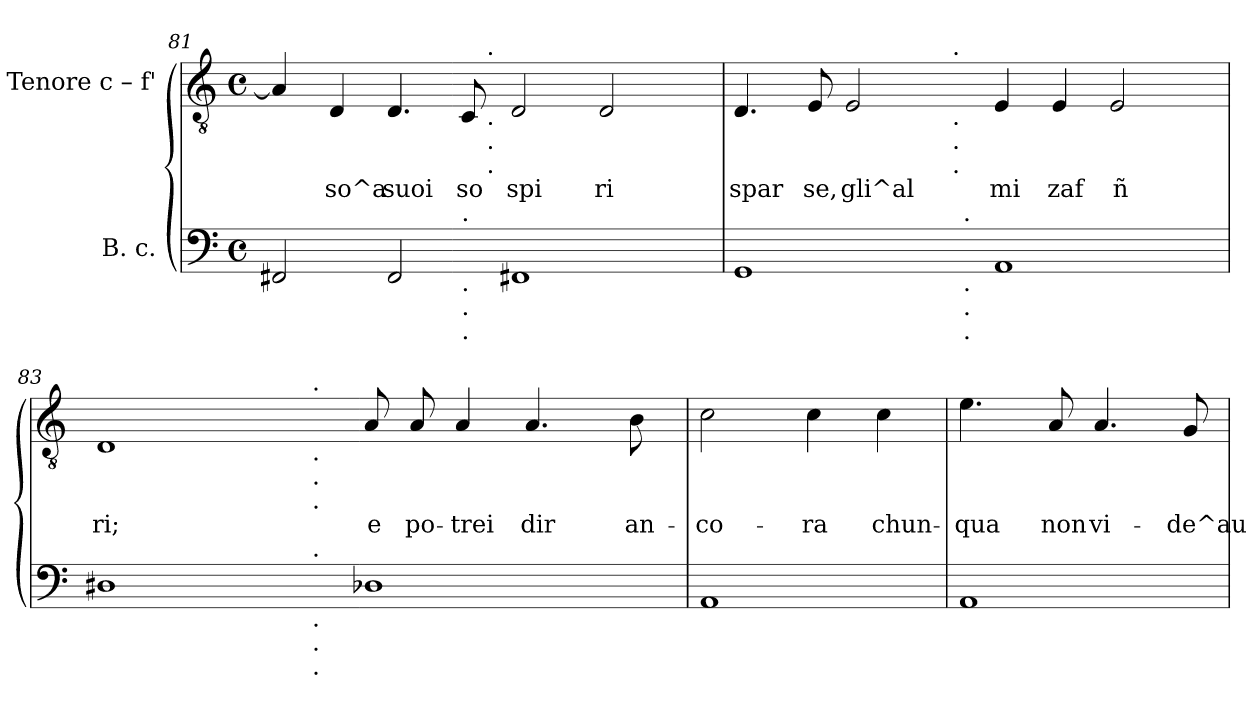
**kern	**kern	**text
*part2	*part1	*part1
*staff2	*staff1	*staff1
*I"B. c.	*I"Tenore  c – f'	*
*clefF4	*clefGv2	*
*k[]	*k[]	*
*C:	*C:	*
*M4/4	*M4/4	*
*met(c)	*met(c)	*
=81	=81	=81
!	!	!LO:LY:b:cj
*^	*^	*
2FF#X/	2..ryy	4A/]	2...ryy	.
!	!	!	!	!LO:LY:b:cj
.	.	4D/	.	so^a
!	!	!	!	!LO:LY:b:cj
2FF#/	.	4.D/	.	suoi
!	!LO:TX:a:t=.	!	!	!
!	!LO:TX:b:t=.	!	!	!
!	!LO:TX:b:t=.	!	!	!
!	!LO:TX:b:t=.	!	!	!
!	!	!	!	!LO:LY:b:cj
.	1ryy	8C/	.	so
!	!	!	!LO:TX:a:t=.	!
!	!	!	!LO:TX:b:t=.	!
!	!	!	!LO:TX:b:t=.	!
!	!	!	!LO:TX:b:t=.	!
.	.	.	1ryy	.
!	!	!	!	!LO:LY:b:cj
1FF#X	.	2D/	.	spi
!	!	!	!	!LO:LY:b:cj
.	.	2D/	.	ri
.	8ryy	.	.	.
.	.	.	16ryy	.
=82	=82	=82	=82	=82
!	!	!	!	!LO:LY:b:cj
1GG	2ryy	4.D/	2ryy	spar
!	!	!	!	!LO:LY:b:cj
.	.	8E/	.	se,
!	!	!	!	!LO:LY:b:cj
.	4ryy	2E/	4ryy	gli^al
.	8ryy	.	8ryy	.
.	32ryy	.	64ryy	.
!	!	!	!LO:TX:a:t=.	!
!	!	!	!LO:TX:b:t=.	!
!	!	!	!LO:TX:b:t=.	!
!	!	!	!LO:TX:b:t=.	!
.	.	.	1ryy	.
!	!LO:TX:a:t=.	!	!	!
!	!LO:TX:b:t=.	!	!	!
!	!LO:TX:b:t=.	!	!	!
!	!LO:TX:b:t=.	!	!	!
.	1ryy	.	.	.
!	!	!	!	!LO:LY:b:cj
1AA	.	4E/	.	mi
!	!	!	!	!LO:LY:b:cj
.	.	4E/	.	zaf
!	!	!	!	!LO:LY:b:cj
.	.	2E/	.	ñ
.	.	.	16..ryy	.
.	16.ryy	.	.	.
!!LO:LB:g=z	!!
=83	=83	=83	=83	=83
!	!	!	!	!LO:LY:b:cj
1D#	2ryy	1D	2ryy	ri;
.	4ryy	.	4ryy	.
.	16.ryy	.	16.ryy	.
!	!	!	!LO:TX:a:t=.	!
!	!	!	!LO:TX:b:t=.	!
!	!	!	!LO:TX:b:t=.	!
!	!	!	!LO:TX:b:t=.	!
!	!LO:TX:a:t=.	!	!	!
!	!LO:TX:b:t=.	!	!	!
!	!LO:TX:b:t=.	!	!	!
!	!LO:TX:b:t=.	!	!	!
.	1ryy	.	1ryy	.
!	!	!	!	!LO:LY:b:cj
1D-	.	8A/	.	e
!	!	!	!	!LO:LY:b:cj
.	.	8A/	.	po-
!	!	!	!	!LO:LY:b:cj
.	.	4A/	.	-trei
!	!	!	!	!LO:LY:b:cj
.	.	4.A/	.	dir
.	8ryy	.	8ryy	.
!	!	!	!	!LO:LY:b:cj
.	.	8B\	.	an-
.	32ryy	.	32ryy	.
=84	=84	=84	=84	=84
!	!	!	!	!LO:LY:b:cj
*v	*v	*	*	*
*	*v	*v	*
1AA	2c\	-co-
!	!	!LO:LY:b:cj
.	4c\	-ra
!	!	!LO:LY:b:cj
.	4c\	chun-
=85	=85	=85
!	!	!LO:LY:b:cj
1AA	4.e\	-qua
!	!	!LO:LY:b:cj
.	8A/	non
!	!	!LO:LY:b:cj
.	4.A/	vi-
!	!	!LO:LY:b:cj
.	8G/	-de^au-
=	=	=
*-	*-	*-
